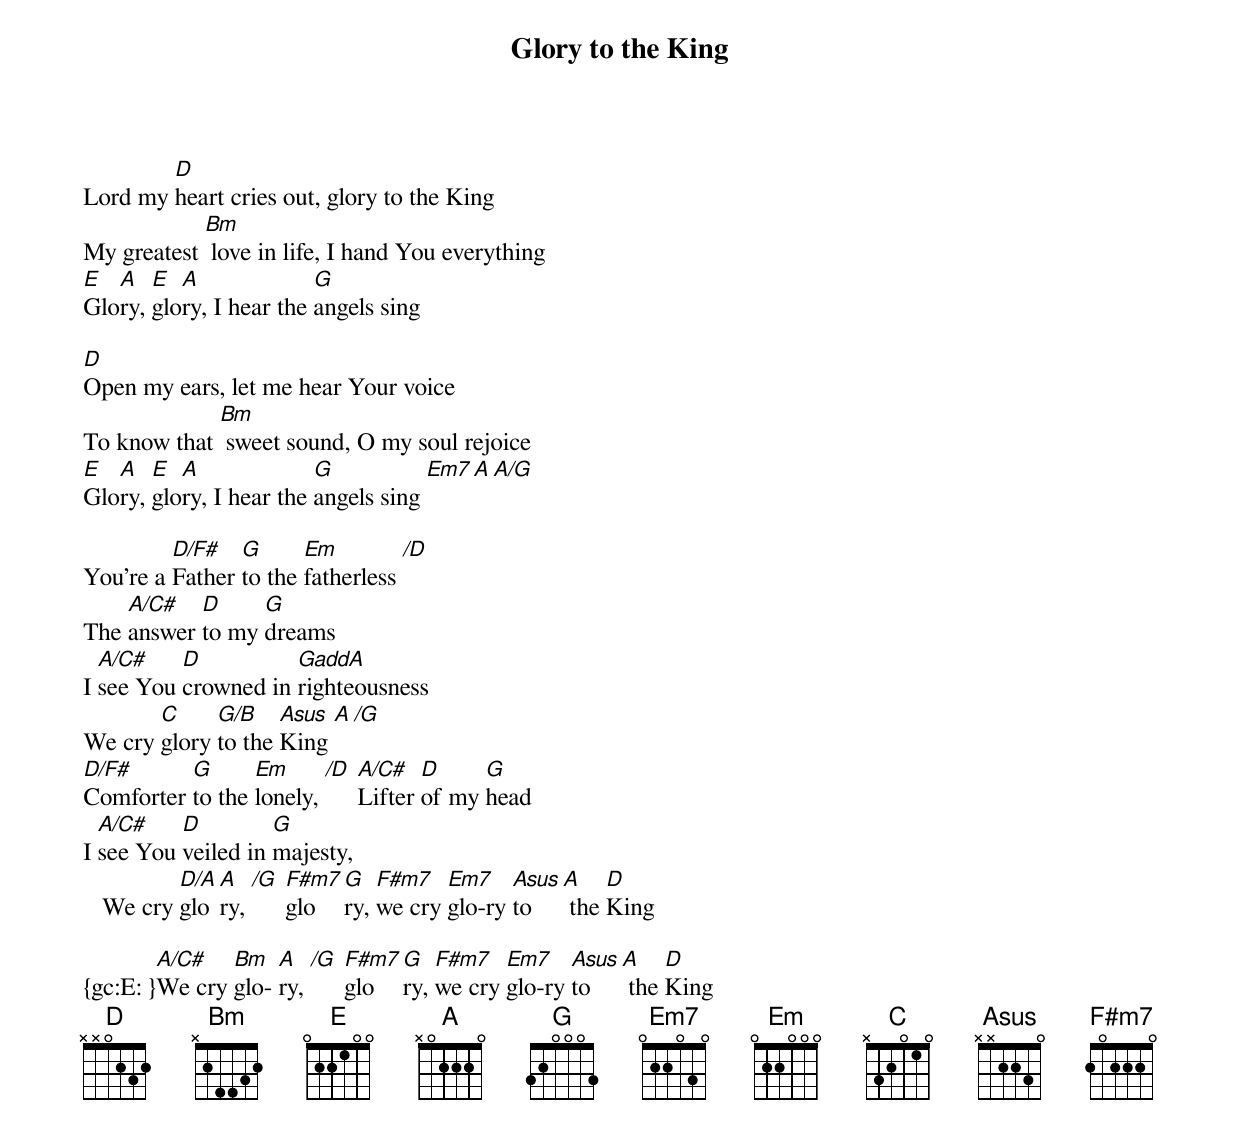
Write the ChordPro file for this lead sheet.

{title: Glory to the King}
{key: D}
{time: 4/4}
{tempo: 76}
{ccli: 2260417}
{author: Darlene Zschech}
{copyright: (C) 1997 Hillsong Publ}

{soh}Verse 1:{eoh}
Lord my [D]heart cries out, glory to the King
My greatest [Bm] love in life, I hand You everything
[E]Glo[A]ry, [E]glo[A]ry, I hear the [G]angels sing

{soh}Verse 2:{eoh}
[D]Open my ears, let me hear Your voice
To know that [Bm] sweet sound, O my soul rejoice
[E]Glo[A]ry, [E]glo[A]ry, I hear the [G]angels sing [Em7][A][A/G]

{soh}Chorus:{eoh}
You're a [D/F#]Father [G]to the [Em]fatherless [/D]
The [A/C#]answer [D]to my [G]dreams
I [A/C#]see You [D]crowned in [GaddA]righteousness
We cry [C]glory [G/B]to the [Asus]King [A][/G]
[D/F#]Comforter [G]to the [Em]lonely, [/D] [A/C#]Lifter [D]of my [G]head
I [A/C#]see You [D]veiled in [G]majesty,
   We cry [D/A]glo[A]ry, [/G] [F#m7]glo[G]ry, [F#m7]we cry [Em7]glo-ry [Asus]to [A] the [D]King

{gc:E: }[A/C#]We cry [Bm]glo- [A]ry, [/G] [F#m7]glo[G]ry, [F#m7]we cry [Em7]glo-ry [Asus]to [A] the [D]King
